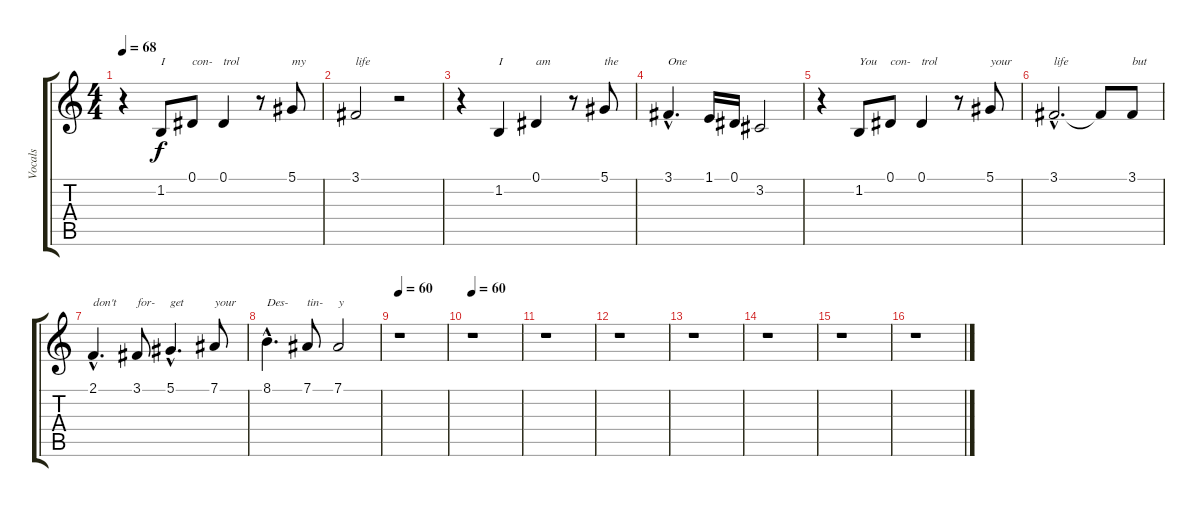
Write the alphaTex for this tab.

\track ("Vocals" "Vocals") {instrument synthvoice}
\staff {score tabs}
\tuning (Eb4 Bb3 Gb3 Db3 Ab2 Eb2) {hide}
\ts (4 4)
\tempo 68
\clef g2
\ks c
r.4{dy f} 1.2.8{txt "I"} 0.1.8{txt "con-"} 0.1.4{txt "trol"} r.8 5.1.8{txt "my"} |
3.1.2{txt "life"} r.2 |
r.4 1.2.4{txt "I"} 0.1.4{txt "am"} r.8 5.1.8{txt "the"} |
3.1{hac}.4{d txt "One"} 1.1.16 0.1.16 3.2.2 |
r.4 1.2.8{txt "You"} 0.1.8{txt "con-"} 0.1.4{txt "trol"} r.8 5.1.8{txt "your"} |
3.1{hac}.2{d txt "life"} 3.1{t}.8 3.1.8{txt "but"} |
2.1{hac}.4{d txt "don't"} 3.1.8{txt "for-"} 5.1{hac}.4{d txt "get"} 7.1.8{txt "your"} |
8.1{hac}.4{d txt "Des-"} 7.1.8{txt "tin-"} 7.1.2{txt "y"} |
\tempo 60
r.1 |
\tempo 60
r.1 |
r.1 |
r.1 |
r.1 |
r.1 |
r.1 |
r.1
